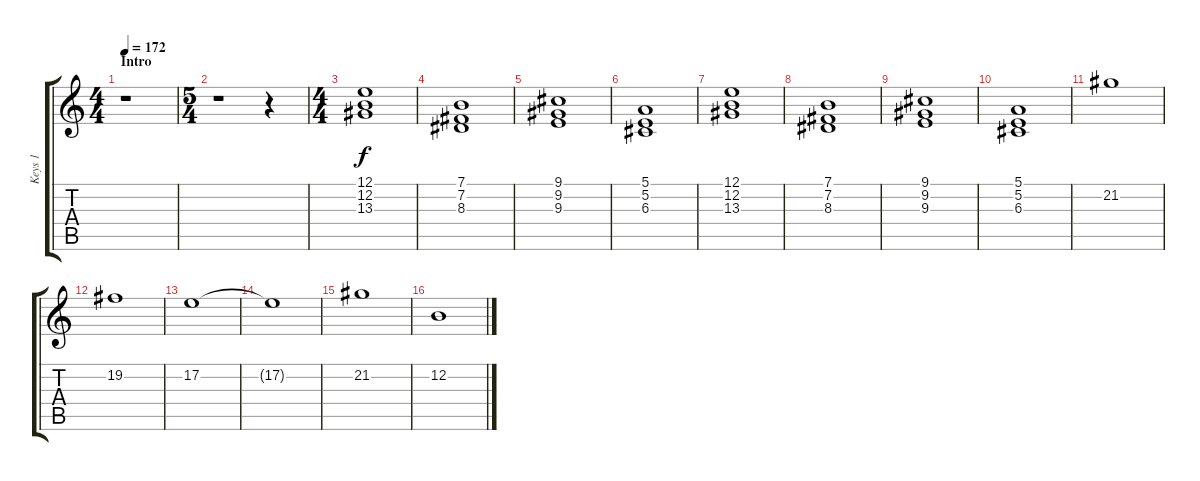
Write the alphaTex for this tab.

\track ("Keys 1" "Keys 1") {instrument pad7halo}
\staff {score tabs}
\tuning (E4 B3 G3 D3 A2 E2) {hide}
\ts (4 4)
\section ("" "Intro")
\tempo 172
\clef g2
\ks c
r.1{dy f instrument pad7halo} |
\ts (5 4)
r.1 r.4 |
\ts (4 4)
(12.1 12.2 13.3).1 |
(7.1 7.2 8.3).1 |
(9.1 9.2 9.3).1 |
(5.1 5.2 6.3).1 |
(12.1 12.2 13.3).1 |
(7.1 7.2 8.3).1 |
(9.1 9.2 9.3).1 |
(5.1 5.2 6.3).1 |
21.2.1{volume 16 instrument stringensemble2} |
19.2.1 |
17.2.1 |
17.2{t}.1 |
21.2.1 |
12.2.1
